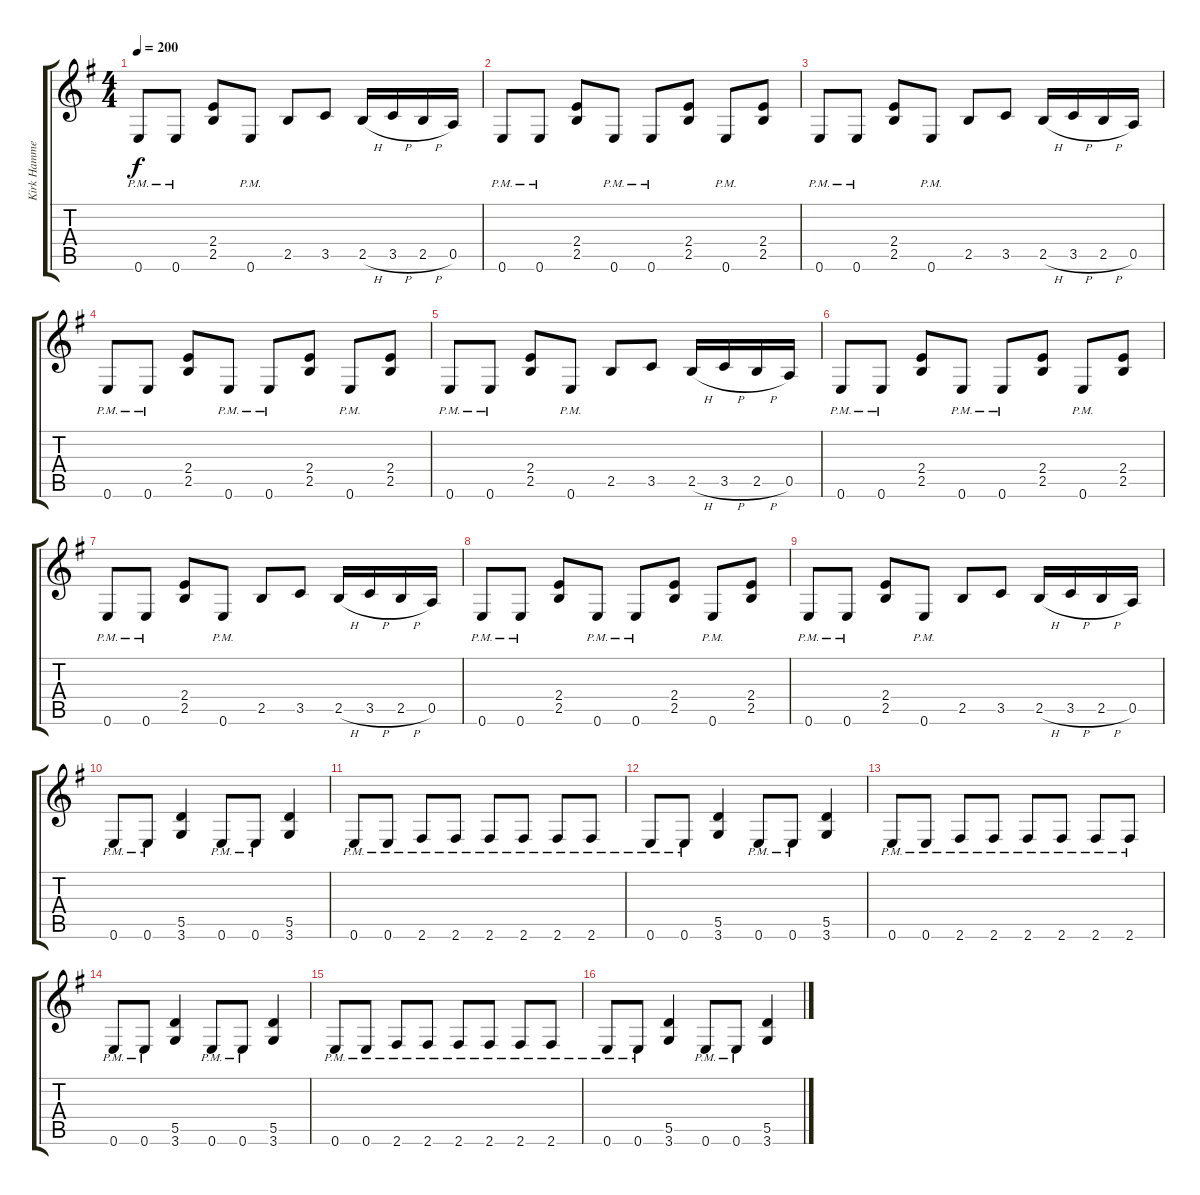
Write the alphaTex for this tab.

\track ("Kirk Hammett" "Kirk Hamme") {instrument overdrivenguitar}
\staff {score tabs}
\tuning (E4 B3 G3 D3 A2 E2) {hide}
\ts (4 4)
\tempo 200
\clef g2
\ks g
0.6{pm}.8{dy f} 0.6{pm}.8 (2.4 2.5).8 0.6{pm}.8 2.5.8 3.5.8 2.5{h}.16 3.5{h}.16 2.5{h}.16 0.5.16 |
0.6{pm}.8 0.6{pm}.8 (2.4 2.5).8 0.6{pm}.8 0.6{pm}.8 (2.4 2.5).8 0.6{pm}.8 (2.4 2.5).8 |
0.6{pm}.8 0.6{pm}.8 (2.4 2.5).8 0.6{pm}.8 2.5.8 3.5.8 2.5{h}.16 3.5{h}.16 2.5{h}.16 0.5.16 |
0.6{pm}.8 0.6{pm}.8 (2.4 2.5).8 0.6{pm}.8 0.6{pm}.8 (2.4 2.5).8 0.6{pm}.8 (2.4 2.5).8 |
0.6{pm}.8 0.6{pm}.8 (2.4 2.5).8 0.6{pm}.8 2.5.8 3.5.8 2.5{h}.16 3.5{h}.16 2.5{h}.16 0.5.16 |
0.6{pm}.8 0.6{pm}.8 (2.4 2.5).8 0.6{pm}.8 0.6{pm}.8 (2.4 2.5).8 0.6{pm}.8 (2.4 2.5).8 |
0.6{pm}.8 0.6{pm}.8 (2.4 2.5).8 0.6{pm}.8 2.5.8 3.5.8 2.5{h}.16 3.5{h}.16 2.5{h}.16 0.5.16 |
0.6{pm}.8 0.6{pm}.8 (2.4 2.5).8 0.6{pm}.8 0.6{pm}.8 (2.4 2.5).8 0.6{pm}.8 (2.4 2.5).8 |
0.6{pm}.8 0.6{pm}.8 (2.4 2.5).8 0.6{pm}.8 2.5.8 3.5.8 2.5{h}.16 3.5{h}.16 2.5{h}.16 0.5.16 |
0.6{pm}.8 0.6{pm}.8 (5.5 3.6).4 0.6{pm}.8 0.6{pm}.8 (5.5 3.6).4 |
0.6{pm}.8 0.6{pm}.8 2.6{pm}.8 2.6{pm}.8 2.6{pm}.8 2.6{pm}.8 2.6{pm}.8 2.6{pm}.8 |
0.6{pm}.8 0.6{pm}.8 (5.5 3.6).4 0.6{pm}.8 0.6{pm}.8 (5.5 3.6).4 |
0.6{pm}.8 0.6{pm}.8 2.6{pm}.8 2.6{pm}.8 2.6{pm}.8 2.6{pm}.8 2.6{pm}.8 2.6{pm}.8 |
0.6{pm}.8 0.6{pm}.8 (5.5 3.6).4 0.6{pm}.8 0.6{pm}.8 (5.5 3.6).4 |
0.6{pm}.8 0.6{pm}.8 2.6{pm}.8 2.6{pm}.8 2.6{pm}.8 2.6{pm}.8 2.6{pm}.8 2.6{pm}.8 |
0.6{pm}.8 0.6{pm}.8 (5.5 3.6).4 0.6{pm}.8 0.6{pm}.8 (5.5 3.6).4
